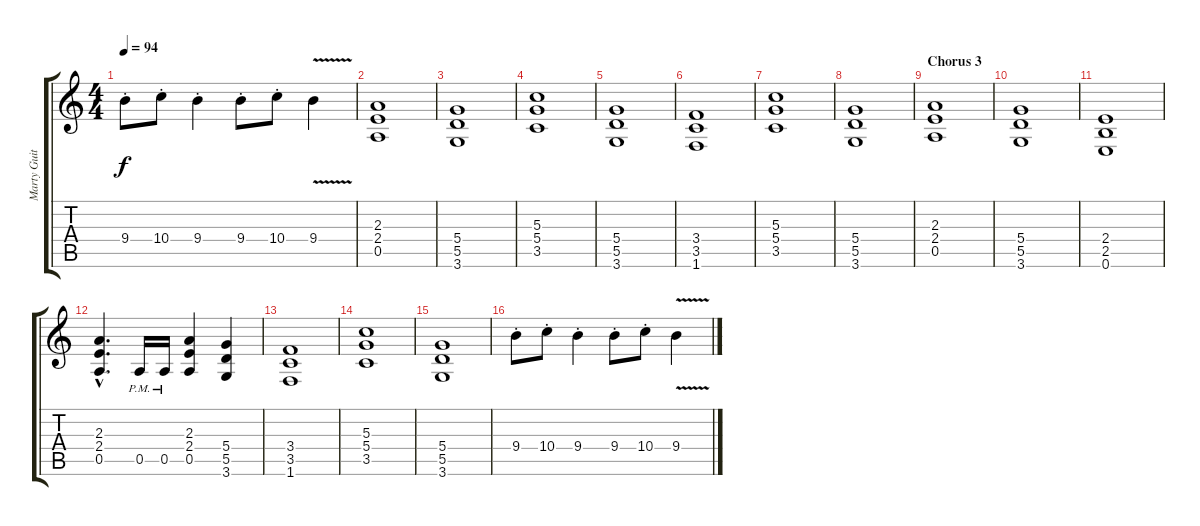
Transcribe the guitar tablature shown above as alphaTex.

\track ("Marty Guitar" "Marty Guit") {instrument overdrivenguitar}
\staff {score tabs}
\tuning (E4 B3 G3 D3 A2 E2) {hide}
\ts (4 4)
\tempo 94
\clef g2
\ks c
9.4{st}.8{dy f} 10.4{st}.8 9.4{st}.4 9.4{st}.8 10.4{st}.8 9.4{v}.4 |
\section ("" "")
(2.3 2.4 0.5).1 |
(5.4 5.5 3.6).1 |
(5.3 5.4 3.5).1 |
(5.4 5.5 3.6).1 |
(3.4 3.5 1.6).1 |
(5.3 5.4 3.5).1 |
(5.4 5.5 3.6).1 |
\section ("" "Chorus 3")
(2.3 2.4 0.5).1 |
(5.4 5.5 3.6).1 |
(2.4 2.5 0.6).1 |
(2.3{hac} 2.4{hac} 0.5{hac}).4{d} 0.5{pm}.16 0.5{pm}.16 (2.3 2.4 0.5).4 (5.4 5.5 3.6).4 |
(3.4 3.5 1.6).1 |
(5.3 5.4 3.5).1 |
(5.4 5.5 3.6).1 |
9.4{st}.8 10.4{st}.8 9.4{st}.4 9.4{st}.8 10.4{st}.8 9.4{v}.4
